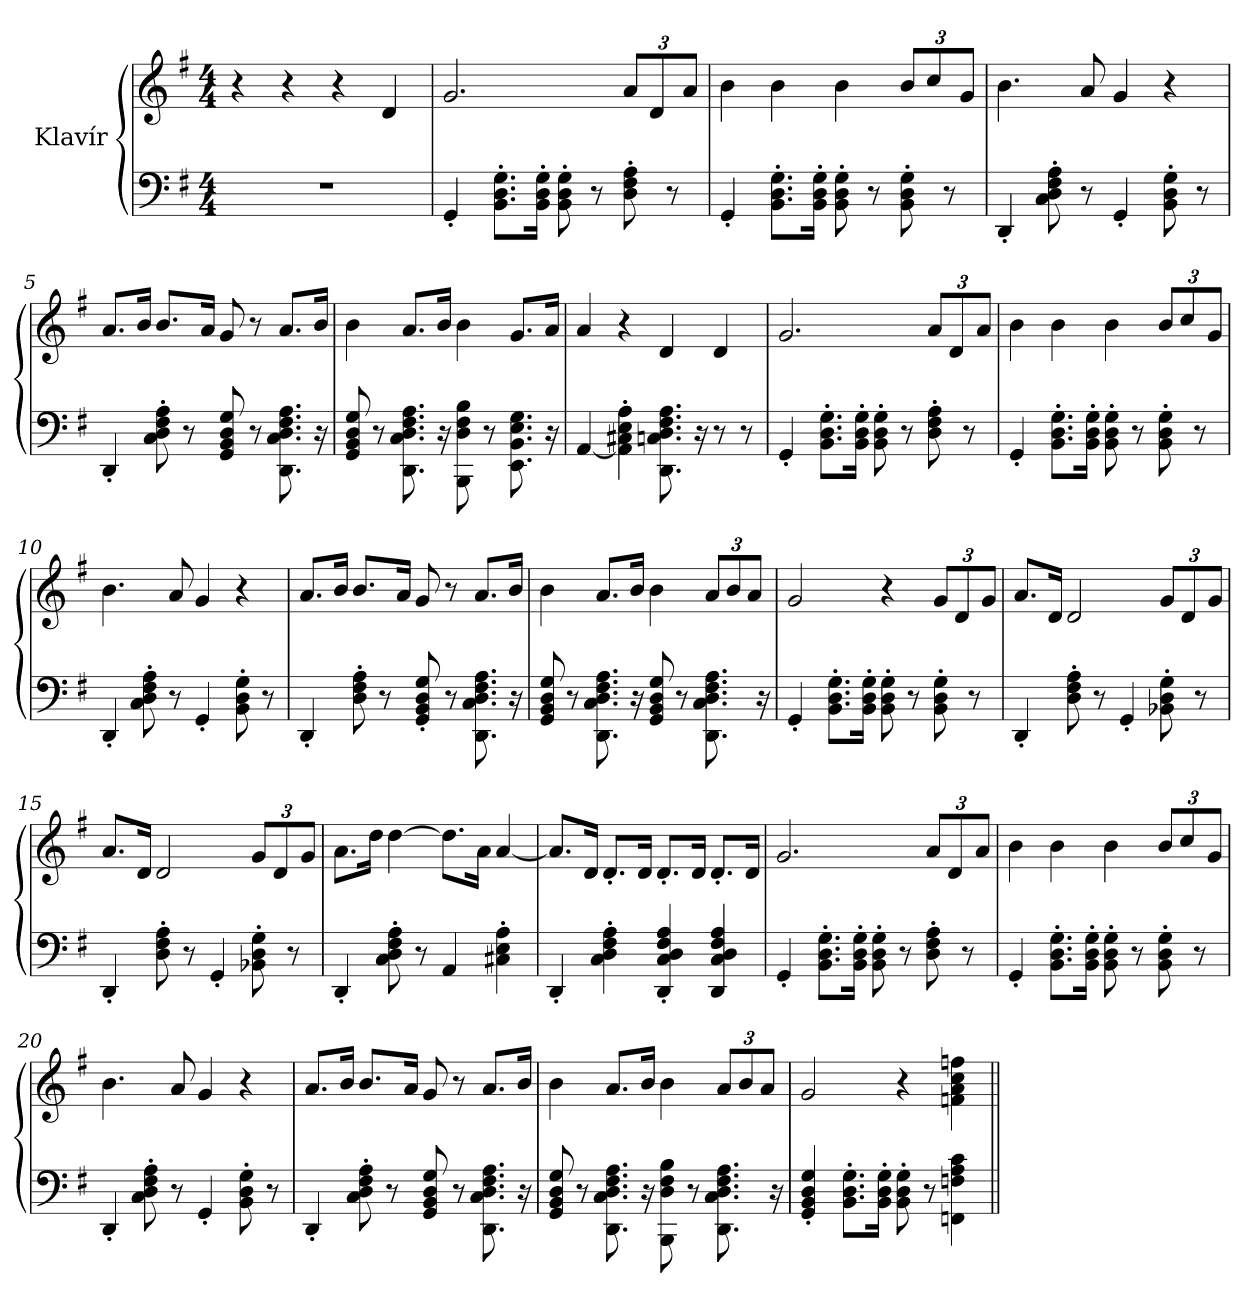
**kern	**kern
*part2	*part1
*staff2	*staff1
*I"Klavír	*I"Klavír
*clefF4	*clefG2
*k[f#]	*k[f#]
*M4/4	*M4/4
*MM105	*MM105
=1	=1
1r	4r
.	4r
.	4r
.	4d/
=2	=2
4GG'/	2.g/
8.BB\' 8.D\' 8.G\'L	.
16BB\' 16D\' 16G\'Jk	.
8BB\' 8D\' 8G\'	.
8r	.
*	*Xbrackettup
8D\' 8F#\' 8A\'	12a/L
.	12d/
8r	.
.	12a/J
=3	=3
4GG'/	4b\
8.BB\' 8.D\' 8.G\'L	4b\
16BB\' 16D\' 16G\'Jk	.
8BB\' 8D\' 8G\'	4b\
8r	.
8BB\' 8D\' 8G\'	12b/L
.	12cc/
8r	.
.	12g/J
=4	=4
4DD'/	4.b\
8C\' 8D\' 8F#\' 8A\'	.
8r	8a/
4GG'/	4g/
8BB\' 8D\' 8G\'	4r
8r	.
=5	=5
4DD'/	8.a/L
.	16b/Jk
8C\' 8D\' 8F#\' 8A\'	8.b/L
8r	.
.	16a/Jk
8GG/ 8BB/ 8D/ 8G/	8g/
8r	8r
8.DD\ 8.C\ 8.D\ 8.F#\ 8.A\	8.a/L
16r	16b/Jk
!!LO:LB:g=z
=6	=6
8GG/ 8BB/ 8D/ 8G/	4b\
8r	.
8.DD\ 8.C\ 8.D\ 8.F#\ 8.A\	8.a/L
16r	16b/Jk
8BBB\ 8D\ 8F#\ 8B\	4b\
8r	.
8.EE\ 8.BB\ 8.E\ 8.G\	8.g/L
16r	16a/Jk
=7	=7
[4AA/	4a/
4AA\]' 4C#X\' 4E\' 4A\'	4r
8.DD\ 8.Cn\ 8.D\ 8.F#\ 8.A\	4d/
16r	.
8r	4d/
8r	.
=8	=8
4GG'/	2.g/
8.BB\' 8.D\' 8.G\'L	.
16BB\' 16D\' 16G\'Jk	.
8BB\' 8D\' 8G\'	.
8r	.
8D\' 8F#\' 8A\'	12a/L
.	12d/
8r	.
.	12a/J
=9	=9
4GG'/	4b\
8.BB\' 8.D\' 8.G\'L	4b\
16BB\' 16D\' 16G\'Jk	.
8BB\' 8D\' 8G\'	4b\
8r	.
8BB\' 8D\' 8G\'	12b/L
.	12cc/
8r	.
.	12g/J
=10	=10
4DD'/	4.b\
8C\' 8D\' 8F#\' 8A\'	.
8r	8a/
4GG'/	4g/
8BB\' 8D\' 8G\'	4r
8r	.
!!LO:LB:g=z
=11	=11
4DD'/	8.a/L
.	16b/Jk
8D\' 8F#\' 8A\'	8.b/L
8r	.
.	16a/Jk
8GG/' 8BB/' 8D/' 8G/'	8g/
8r	8r
8.DD\ 8.C\ 8.D\ 8.F#\ 8.A\	8.a/L
16r	16b/Jk
=12	=12
8GG/ 8BB/ 8D/ 8G/	4b\
8r	.
8.DD\ 8.C\ 8.D\ 8.F#\ 8.A\	8.a/L
16r	16b/Jk
8GG/ 8BB/ 8D/ 8G/	4b\
8r	.
8.DD\ 8.C\ 8.D\ 8.F#\ 8.A\	12a/L
.	12b/
.	12a/J
16r	.
=13	=13
4GG'/	2g/
8.BB\' 8.D\' 8.G\'L	.
16BB\' 16D\' 16G\'Jk	.
8BB\' 8D\' 8G\'	4r
8r	.
*	*MM107
8BB\' 8D\' 8G\'	12g/L
.	12d/
8r	.
.	12g/J
=14	=14
4DD'/	8.a/L
.	16d/Jk
8D\' 8F#\' 8A\'	2d/
8r	.
4GG'/	.
8BB-X\' 8D\' 8G\'	12g/L
.	12d/
8r	.
.	12g/J
!!LO:LB:g=z
=15	=15
4DD'/	8.a/L
.	16d/Jk
8D\' 8F#\' 8A\'	2d/
8r	.
4GG'/	.
8BB-X\' 8D\' 8G\'	12g/L
.	12d/
8r	.
.	12g/J
=16	=16
4DD'/	8.a\L
.	16dd\Jk
8C\' 8D\' 8F#\' 8A\'	[4dd\
8r	.
4AA/	8.dd\L]
.	16a\Jk
4C#X\' 4E\' 4A\'	[4a/
=17	=17
4DD'/	8.a/L]
.	16d/Jk
4C\' 4D\' 4F#\' 4A\'	8.d'/L
.	16d/Jk
4DD/' 4C/' 4D/' 4F#/' 4A/'	8.d'/L
.	16d/Jk
4DD/ 4C/ 4D/ 4F#/ 4A/	8.d'/L
.	16d/Jk
=18	=18
4GG'/	2.g/
8.BB\' 8.D\' 8.G\'L	.
16BB\' 16D\' 16G\'Jk	.
8BB\' 8D\' 8G\'	.
8r	.
8D\' 8F#\' 8A\'	12a/L
.	12d/
8r	.
.	12a/J
=19	=19
4GG'/	4b\
8.BB\' 8.D\' 8.G\'L	4b\
16BB\' 16D\' 16G\'Jk	.
8BB\' 8D\' 8G\'	4b\
8r	.
8BB\' 8D\' 8G\'	12b/L
.	12cc/
8r	.
.	12g/J
!!LO:LB:g=z
=20	=20
4DD'/	4.b\
8C\' 8D\' 8F#\' 8A\'	.
8r	8a/
4GG'/	4g/
8BB\' 8D\' 8G\'	4r
8r	.
=21	=21
4DD'/	8.a/L
.	16b/Jk
8C\' 8D\' 8F#\' 8A\'	8.b/L
8r	.
.	16a/Jk
8GG/ 8BB/ 8D/ 8G/	8g/
8r	8r
8.DD\ 8.C\ 8.D\ 8.F#\ 8.A\	8.a/L
16r	16b/Jk
=22	=22
8GG/ 8BB/ 8D/ 8G/	4b\
8r	.
8.DD\ 8.C\ 8.D\ 8.F#\ 8.A\	8.a/L
16r	16b/Jk
8BBB\ 8D\ 8F#\ 8B\	4b\
8r	.
8.DD\ 8.C\ 8.D\ 8.F#\ 8.A\	12a/L
.	12b/
.	12a/J
16r	.
=23	=23
4GG/' 4BB/' 4D/' 4G/'	2g/
8.BB\' 8.D\' 8.G\'L	.
16BB\' 16D\' 16G\'Jk	.
8BB\' 8D\' 8G\'	4r
8r	.
*	*MM108
4FFn\ 4Fn\ 4A\ 4c\	4fn\ 4a\ 4cc\ 4ffn\
=||	=||
*-	*-
